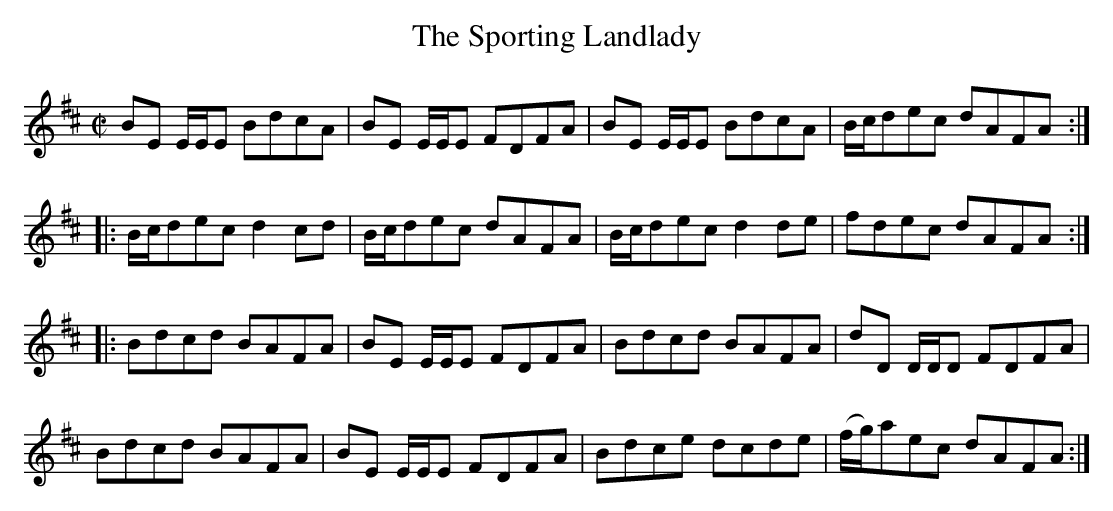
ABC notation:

X:1
T:Sporting Landlady, The
M:C|
L:1/8
K:Edor
BE E/E/E BdcA|BE E/E/E FDFA|BE E/E/E BdcA|B/c/dec dAFA:|
|:B/c/dec d2 cd|B/c/dec dAFA|B/c/dec d2 de|fdec dAFA:|
|:Bdcd BAFA|BE E/E/E FDFA|Bdcd BAFA|dD D/D/D FDFA|
Bdcd BAFA|BE E/E/E FDFA|Bdce dcde|(f/g/)aec dAFA:|]
